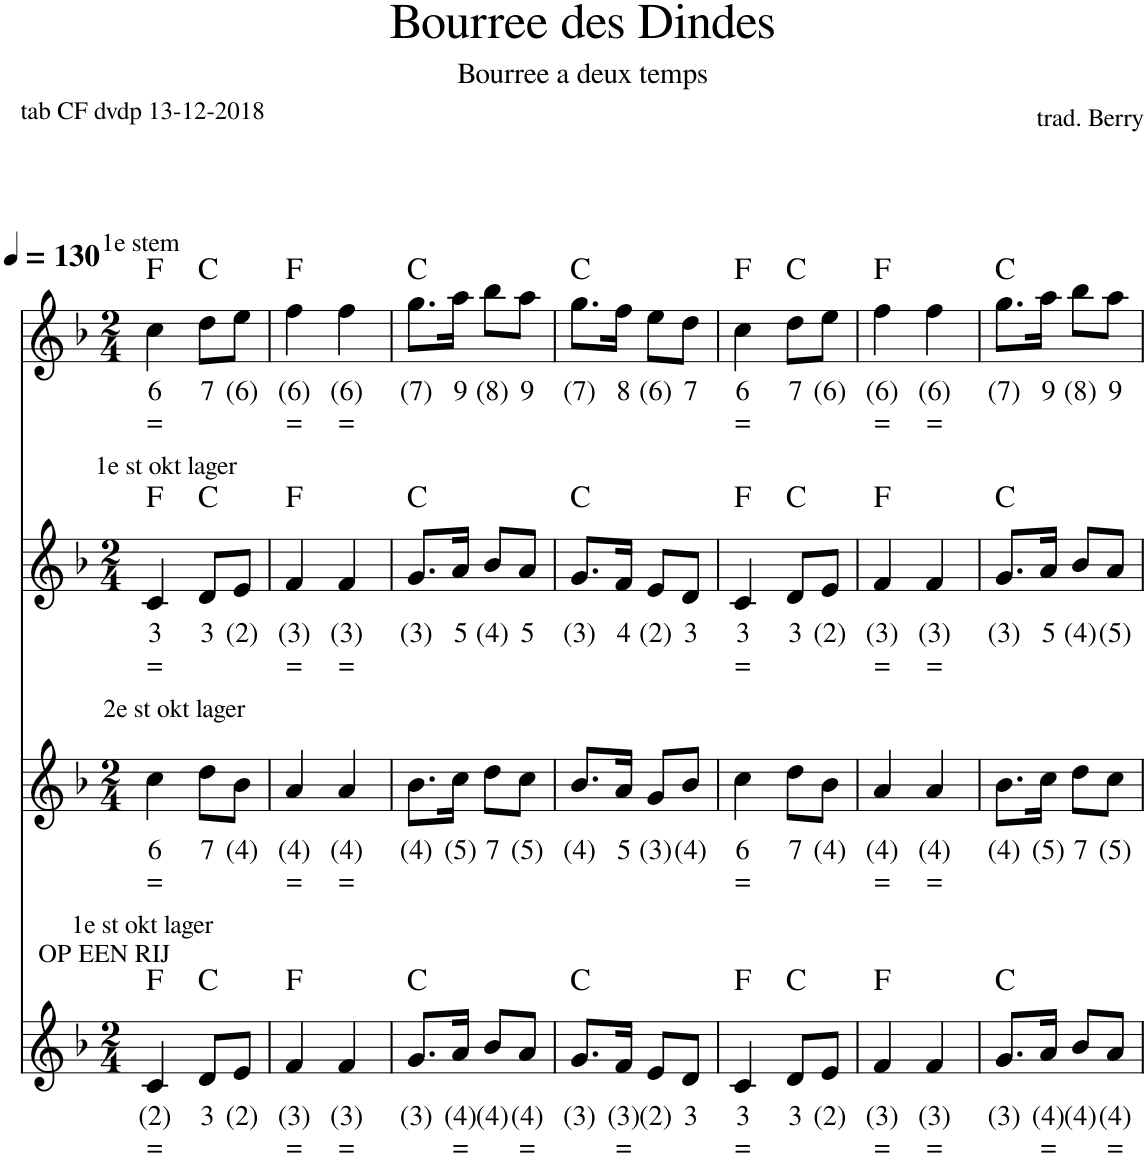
**kern	**text	**text	**harte	**kern	**text	**text	**kern	**text	**text	**kern	**text	**text	**harte
*part4	*part4	*part4	*part4	*part3	*part3	*part3	*part2	*part2	*part2	*part1	*part1	*part1	*part1
*staff4	*staff4	*staff4	*	*staff3	*staff3	*staff3	*staff2	*staff2	*staff2	*staff1	*staff1	*staff1	*
*I"Stem	*	*	*	*I"Mondharmonica	*	*	*I"Stem	*	*	*I"Mondharmonica	*	*	*
*clefG2	*	*	*	*clefG2	*	*	*clefG2	*	*	*clefG2	*	*	*
*k[b-]	*	*	*	*k[b-]	*	*	*k[b-]	*	*	*k[b-]	*	*	*
*M2/4	*	*	*	*M2/4	*	*	*M2/4	*	*	*M2/4	*	*	*
*MM130	*	*	*	*MM130	*	*	*MM130	*	*	*MM130	*	*	*
=1	=1	=1	=1	=1	=1	=1	=1	=1	=1	=1	=1	=1	=1
!	!	!	!	!	!	!	!	!	!	!LO:TX:a:t=1e stem	!	!	!
!	!	!	!	!	!	!	!LO:TX:a:t=1e st okt lager	!	!	!	!	!	!
!	!	!	!	!LO:TX:a:t=2e st okt lager	!	!	!	!	!	!	!	!	!
!LO:TX:a:t=OP EEN RIJ	!	!	!	!	!	!	!	!	!	!	!	!	!
!LO:TX:a:t=1e st okt lager	!	!	!	!	!	!	!	!	!	!	!	!	!
!	!LO:LY:b	!LO:LY:b	!	!	!LO:LY:b	!LO:LY:b	!	!LO:LY:b	!LO:LY:b	!	!LO:LY:b	!LO:LY:b	!
4c/	(2)	=	F:maj	4cc\	6	=	4c/	3	=	4cc\	6	=	F:maj
!	!LO:LY:b	!	!	!	!LO:LY:b	!	!	!LO:LY:b	!	!	!LO:LY:b	!	!
8d/L	3	.	C:maj	8dd\L	7	.	8d/L	3	.	8dd\L	7	.	C:maj
!	!LO:LY:b	!	!	!	!LO:LY:b	!	!	!LO:LY:b	!	!	!LO:LY:b	!	!
8e/J	(2)	.	.	8b-\J	(4)	.	8e/J	(2)	.	8ee\J	(6)	.	.
=2	=2	=2	=2	=2	=2	=2	=2	=2	=2	=2	=2	=2	=2
!	!LO:LY:b	!LO:LY:b	!	!	!LO:LY:b	!LO:LY:b	!	!LO:LY:b	!LO:LY:b	!	!LO:LY:b	!LO:LY:b	!
4f/	(3)	=	F:maj	4a/	(4)	=	4f/	(3)	=	4ff\	(6)	=	F:maj
!	!LO:LY:b	!LO:LY:b	!	!	!LO:LY:b	!LO:LY:b	!	!LO:LY:b	!LO:LY:b	!	!LO:LY:b	!LO:LY:b	!
4f/	(3)	=	.	4a/	(4)	=	4f/	(3)	=	4ff\	(6)	=	.
=3	=3	=3	=3	=3	=3	=3	=3	=3	=3	=3	=3	=3	=3
!	!LO:LY:b	!	!	!	!LO:LY:b	!	!	!LO:LY:b	!	!	!LO:LY:b	!	!
8.g/L	(3)	.	C:maj	8.b-\L	(4)	.	8.g/L	(3)	.	8.gg\L	(7)	.	C:maj
!	!LO:LY:b	!LO:LY:b	!	!	!LO:LY:b	!	!	!LO:LY:b	!	!	!LO:LY:b	!	!
16a/Jk	(4)	=	.	16cc\Jk	(5)	.	16a/Jk	5	.	16aa\Jk	9	.	.
!	!LO:LY:b	!	!	!	!LO:LY:b	!	!	!LO:LY:b	!	!	!LO:LY:b	!	!
8b-/L	(4)	.	.	8dd\L	7	.	8b-/L	(4)	.	8bb-\L	(8)	.	.
!	!LO:LY:b	!LO:LY:b	!	!	!LO:LY:b	!	!	!LO:LY:b	!	!	!LO:LY:b	!	!
8a/J	(4)	=	.	8cc\J	(5)	.	8a/J	5	.	8aa\J	9	.	.
=4	=4	=4	=4	=4	=4	=4	=4	=4	=4	=4	=4	=4	=4
!	!LO:LY:b	!	!	!	!LO:LY:b	!	!	!LO:LY:b	!	!	!LO:LY:b	!	!
8.g/L	(3)	.	C:maj	8.b-/L	(4)	.	8.g/L	(3)	.	8.gg\L	(7)	.	C:maj
!	!LO:LY:b	!LO:LY:b	!	!	!LO:LY:b	!	!	!LO:LY:b	!	!	!LO:LY:b	!	!
16f/Jk	(3)	=	.	16a/Jk	5	.	16f/Jk	4	.	16ff\Jk	8	.	.
!	!LO:LY:b	!	!	!	!LO:LY:b	!	!	!LO:LY:b	!	!	!LO:LY:b	!	!
8e/L	(2)	.	.	8g/L	(3)	.	8e/L	(2)	.	8ee\L	(6)	.	.
!	!LO:LY:b	!	!	!	!LO:LY:b	!	!	!LO:LY:b	!	!	!LO:LY:b	!	!
8d/J	3	.	.	8b-/J	(4)	.	8d/J	3	.	8dd\J	7	.	.
=5	=5	=5	=5	=5	=5	=5	=5	=5	=5	=5	=5	=5	=5
!	!LO:LY:b	!LO:LY:b	!	!	!LO:LY:b	!LO:LY:b	!	!LO:LY:b	!LO:LY:b	!	!LO:LY:b	!LO:LY:b	!
4c/	3	=	F:maj	4cc\	6	=	4c/	3	=	4cc\	6	=	F:maj
!	!LO:LY:b	!	!	!	!LO:LY:b	!	!	!LO:LY:b	!	!	!LO:LY:b	!	!
8d/L	3	.	C:maj	8dd\L	7	.	8d/L	3	.	8dd\L	7	.	C:maj
!	!LO:LY:b	!	!	!	!LO:LY:b	!	!	!LO:LY:b	!	!	!LO:LY:b	!	!
8e/J	(2)	.	.	8b-\J	(4)	.	8e/J	(2)	.	8ee\J	(6)	.	.
=6	=6	=6	=6	=6	=6	=6	=6	=6	=6	=6	=6	=6	=6
!	!LO:LY:b	!LO:LY:b	!	!	!LO:LY:b	!LO:LY:b	!	!LO:LY:b	!LO:LY:b	!	!LO:LY:b	!LO:LY:b	!
4f/	(3)	=	F:maj	4a/	(4)	=	4f/	(3)	=	4ff\	(6)	=	F:maj
!	!LO:LY:b	!LO:LY:b	!	!	!LO:LY:b	!LO:LY:b	!	!LO:LY:b	!LO:LY:b	!	!LO:LY:b	!LO:LY:b	!
4f/	(3)	=	.	4a/	(4)	=	4f/	(3)	=	4ff\	(6)	=	.
=7	=7	=7	=7	=7	=7	=7	=7	=7	=7	=7	=7	=7	=7
!	!LO:LY:b	!	!	!	!LO:LY:b	!	!	!LO:LY:b	!	!	!LO:LY:b	!	!
8.g/L	(3)	.	C:maj	8.b-\L	(4)	.	8.g/L	(3)	.	8.gg\L	(7)	.	C:maj
!	!LO:LY:b	!LO:LY:b	!	!	!LO:LY:b	!	!	!LO:LY:b	!	!	!LO:LY:b	!	!
16a/Jk	(4)	=	.	16cc\Jk	(5)	.	16a/Jk	5	.	16aa\Jk	9	.	.
!	!LO:LY:b	!	!	!	!LO:LY:b	!	!	!LO:LY:b	!	!	!LO:LY:b	!	!
8b-/L	(4)	.	.	8dd\L	7	.	8b-/L	(4)	.	8bb-\L	(8)	.	.
!	!LO:LY:b	!LO:LY:b	!	!	!LO:LY:b	!	!	!LO:LY:b	!	!	!LO:LY:b	!	!
8a/J	(4)	=	.	8cc\J	(5)	.	8a/J	(5)	.	8aa\J	9	.	.
=	=	=	=	=	=	=	=	=	=	=	=	=	=
*-	*-	*-	*-	*-	*-	*-	*-	*-	*-	*-	*-	*-	*-
